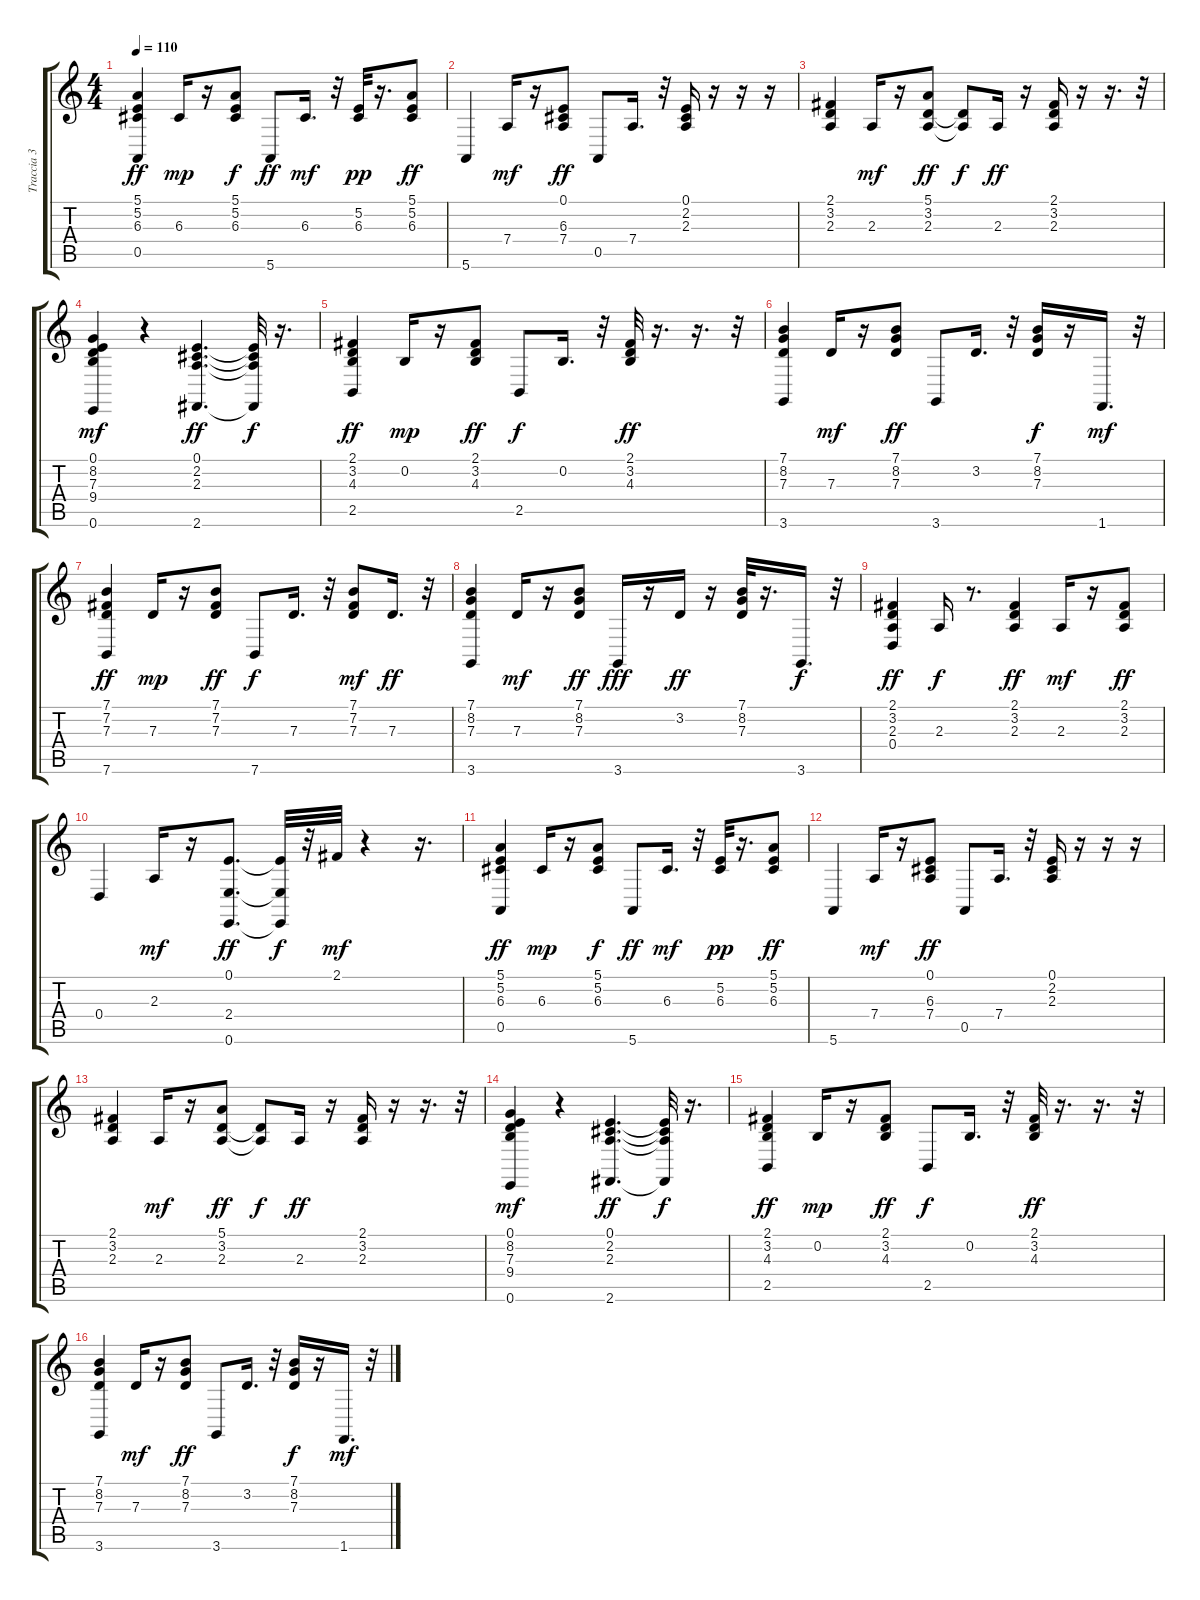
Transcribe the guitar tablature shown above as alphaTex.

\track ("Traccia 3" "Traccia 3") {instrument acousticgrandpiano}
\staff {score tabs}
\tuning (E4 B3 G3 D3 A2 E2) {hide}
\ts (4 4)
\tempo 110
\clef g2
\ks c
(5.1 5.2 6.3 0.5).4{dy ff} 6.3.16{dy mp} r.16 (5.1 5.2 6.3).8{dy f} 5.6.8{dy ff} 6.3.16{d dy mf} r.32 (5.2 6.3).32{dy pp} r.16{d} (5.1 5.2 6.3).8{dy ff} |
5.6.4 7.4.16{dy mf} r.16 (0.1 6.3 7.4).8{dy ff} 0.5.8 7.4.16{d} r.32 (0.1 2.2 2.3).16 r.16 r.16 r.16 |
(2.1 3.2 2.3).4 2.3.16{dy mf} r.16 (5.1 3.2 2.3).8{dy ff} (3.2{t} 2.3{t}).8{dy f} 2.3.16{dy ff} r.16 (2.1 3.2 2.3).16 r.16 r.16{d} r.32 |
(0.1 8.2 7.3 9.4 0.6).4{dy mf} r.4 (0.1 2.2 2.3 2.6).4{d dy ff} (0.1{t} 2.2{t} 2.3{t} 2.6{t}).32{dy f} r.16{d} |
(2.1 3.2 4.3 2.5).4{dy ff} 0.2.16{dy mp} r.16 (2.1 3.2 4.3).8{dy ff} 2.5.8{dy f} 0.2.16{d} r.32 (2.1 3.2 4.3).32{dy ff} r.16{d} r.16{d} r.32 |
(7.1 8.2 7.3 3.6).4 7.3.16{dy mf} r.16 (7.1 8.2 7.3).8{dy ff} 3.6.8 3.2.16{d} r.32 (7.1 8.2 7.3).16{dy f} r.16 1.6.16{d dy mf} r.32 |
(7.1 7.2 7.3 7.6).4{dy ff} 7.3.16{dy mp} r.16 (7.1 7.2 7.3).8{dy ff} 7.6.8{dy f} 7.3.16{d} r.32 (7.1 7.2 7.3).8{dy mf} 7.3.16{d dy ff} r.32 |
(7.1 8.2 7.3 3.6).4 7.3.16{dy mf} r.16 (7.1 8.2 7.3).8{dy ff} 3.6.16{dy fff} r.16 3.2.16{dy ff} r.16 (7.1 8.2 7.3).32 r.16{d} 3.6.16{d dy f} r.32 |
(2.1 3.2 2.3 0.4).4{dy ff} 2.3.16{dy f} r.8{d} (2.1 3.2 2.3).4{dy ff} 2.3.16{dy mf} r.16 (2.1 3.2 2.3).8{dy ff} |
0.4.4 2.3.16{dy mf} r.16 (0.1 2.4 0.6).8{d dy ff} (0.1{t} 2.4{t} 0.6{t}).32{dy f} r.32 2.1.32{dy mf} r.4 r.16{d} |
(5.1 5.2 6.3 0.5).4{dy ff} 6.3.16{dy mp} r.16 (5.1 5.2 6.3).8{dy f} 5.6.8{dy ff} 6.3.16{d dy mf} r.32 (5.2 6.3).32{dy pp} r.16{d} (5.1 5.2 6.3).8{dy ff} |
5.6.4 7.4.16{dy mf} r.16 (0.1 6.3 7.4).8{dy ff} 0.5.8 7.4.16{d} r.32 (0.1 2.2 2.3).16 r.16 r.16 r.16 |
(2.1 3.2 2.3).4 2.3.16{dy mf} r.16 (5.1 3.2 2.3).8{dy ff} (3.2{t} 2.3{t}).8{dy f} 2.3.16{dy ff} r.16 (2.1 3.2 2.3).16 r.16 r.16{d} r.32 |
(0.1 8.2 7.3 9.4 0.6).4{dy mf} r.4 (0.1 2.2 2.3 2.6).4{d dy ff} (0.1{t} 2.2{t} 2.3{t} 2.6{t}).32{dy f} r.16{d} |
(2.1 3.2 4.3 2.5).4{dy ff} 0.2.16{dy mp} r.16 (2.1 3.2 4.3).8{dy ff} 2.5.8{dy f} 0.2.16{d} r.32 (2.1 3.2 4.3).32{dy ff} r.16{d} r.16{d} r.32 |
(7.1 8.2 7.3 3.6).4 7.3.16{dy mf} r.16 (7.1 8.2 7.3).8{dy ff} 3.6.8 3.2.16{d} r.32 (7.1 8.2 7.3).16{dy f} r.16 1.6.16{d dy mf} r.32
